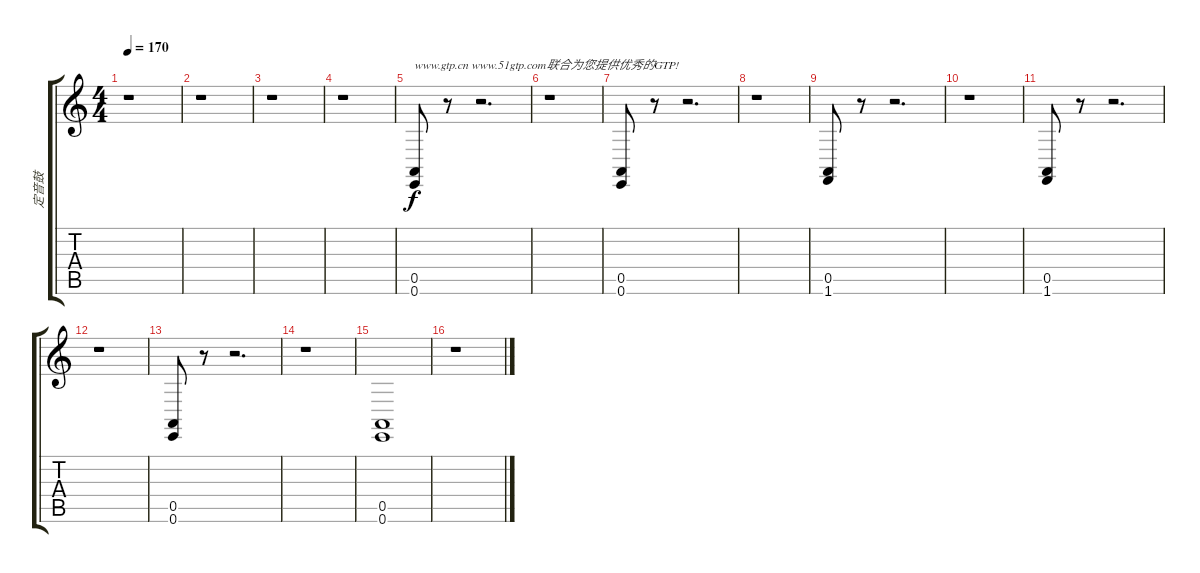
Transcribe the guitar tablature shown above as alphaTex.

\track ("定音鼓" "定音鼓") {instrument timpani}
\staff {score tabs}
\tuning (E4 B3 G3 D3 A2 E2) {hide}
\ts (4 4)
\tempo 170
\clef g2
\ks c
r.1{dy mp} |
r.1 |
r.1 |
r.1 |
(0.5 0.6).8{txt "www.gtp.cn www.51gtp.com联合为您提供优秀的GTP!" dy f} r.8 r.2{d} |
r.1 |
(0.5 0.6).8 r.8 r.2{d} |
r.1 |
(0.5 1.6).8 r.8 r.2{d} |
r.1 |
(0.5 1.6).8 r.8 r.2{d} |
r.1 |
(0.5 0.6).8 r.8 r.2{d} |
r.1 |
(0.5 0.6).1 |
r.1
